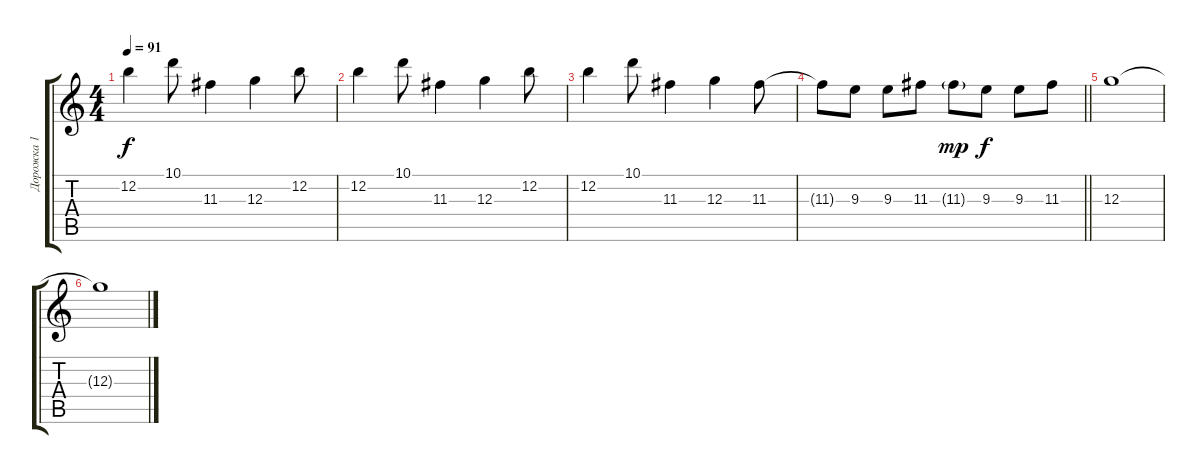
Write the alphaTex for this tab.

\track ("Дорожка 1" "Дорожка 1") {instrument overdrivenguitar}
\staff {score tabs}
\tuning (E4 B3 G3 D3 A2 E2) {hide}
\ts (4 4)
\tempo 91
\clef g2
\ks c
12.2.4{dy f} 10.1.8 11.3.4 12.3.4 12.2.8 |
12.2.4 10.1.8 11.3.4 12.3.4 12.2.8 |
12.2.4 10.1.8 11.3.4 12.3.4 11.3.8 |
\barLineRight lightlight
11.3{t}.8 9.3.8 9.3.8 11.3.8 11.3{g}.8{dy mp} 9.3.8{dy f} 9.3.8 11.3.8 |
12.3.1 |
12.3{t}.1
